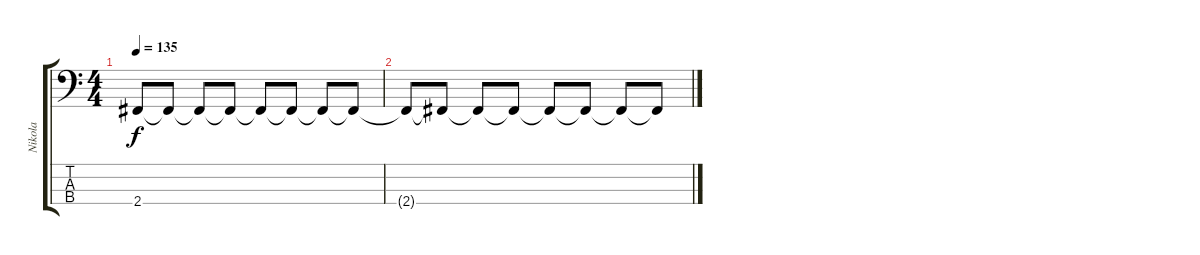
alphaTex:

\track ("Nikola" "Nikola") {instrument electricbasspick}
\staff {score tabs}
\tuning (G2 D2 A1 E1) {hide}
\ts (4 4)
\tempo 135
\clef f4
\ks c
2.4{t}.8{dy f} 2.4{t}.8 2.4{t}.8 2.4{t}.8 2.4{t}.8 2.4{t}.8 2.4{t}.8 2.4{t}.8 |
2.4{t}.8 2.4{t}.8 2.4{t}.8 2.4{t}.8 2.4{t}.8 2.4{t}.8 2.4{t}.8 2.4{t}.8
